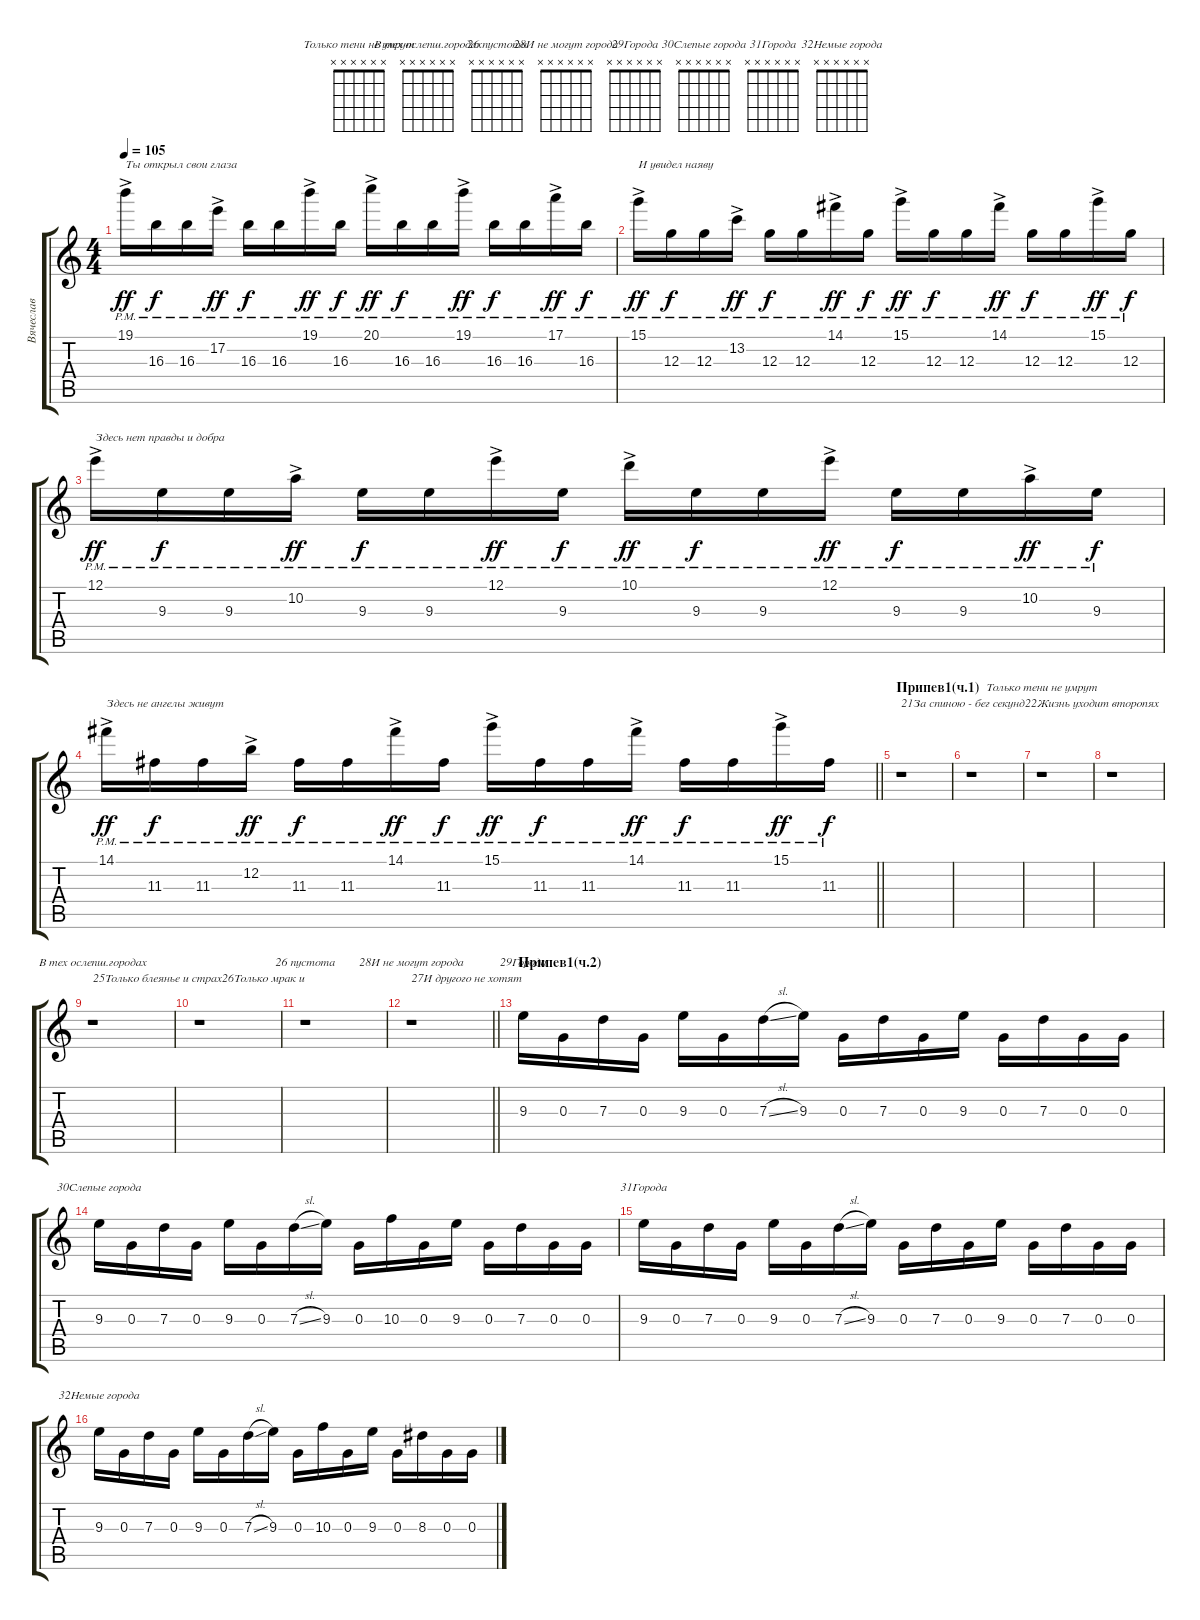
\track ("Вячеслав" "Вячеслав") {instrument distortionguitar}
\staff {score tabs}
\tuning (E4 B3 G3 D3 A2 E2) {hide}
\chord ("Только тени не умрут" x x x x x x)
\chord ("В тех ослепш.городах" x x x x x x)
\chord ("26 пустота" x x x x x x)
\chord ("28И не могут города" x x x x x x)
\chord ("29Города" x x x x x x)
\chord ("30Слепые города" x x x x x x)
\chord ("31Города" x x x x x x)
\chord ("32Немые города" x x x x x x)
\ts (4 4)
\tempo 105
\clef g2
\ks c
19.1{ac pm}.16{txt "Ты открыл свои глаза" dy ff} 16.3{pm}.16{dy f} 16.3{pm}.16 17.2{ac pm}.16{dy ff} 16.3{pm}.16{dy f} 16.3{pm}.16 19.1{ac pm}.16{dy ff} 16.3{pm}.16{dy f} 20.1{ac pm}.16{dy ff} 16.3{pm}.16{dy f} 16.3{pm}.16 19.1{ac pm}.16{dy ff} 16.3{pm}.16{dy f} 16.3{pm}.16 17.1{ac pm}.16{dy ff} 16.3{pm}.16{dy f} |
15.1{ac pm}.16{txt "И увидел наяву" dy ff} 12.3{pm}.16{dy f} 12.3{pm}.16 13.2{ac pm}.16{dy ff} 12.3{pm}.16{dy f} 12.3{pm}.16 14.1{ac pm}.16{dy ff} 12.3{pm}.16{dy f} 15.1{ac pm}.16{dy ff} 12.3{pm}.16{dy f} 12.3{pm}.16 14.1{ac pm}.16{dy ff} 12.3{pm}.16{dy f} 12.3{pm}.16 15.1{ac pm}.16{dy ff} 12.3{pm}.16{dy f} |
12.1{ac pm}.16{txt "Здесь нет правды и добра" dy ff} 9.3{pm}.16{dy f} 9.3{pm}.16 10.2{ac pm}.16{dy ff} 9.3{pm}.16{dy f} 9.3{pm}.16 12.1{ac pm}.16{dy ff} 9.3{pm}.16{dy f} 10.1{ac pm}.16{dy ff} 9.3{pm}.16{dy f} 9.3{pm}.16 12.1{ac pm}.16{dy ff} 9.3{pm}.16{dy f} 9.3{pm}.16 10.2{ac pm}.16{dy ff} 9.3{pm}.16{dy f} |
\barLineRight lightlight
14.1{ac pm}.16{txt "Здесь не ангелы живут" dy ff} 11.3{pm}.16{dy f} 11.3{pm}.16 12.2{ac pm}.16{dy ff} 11.3{pm}.16{dy f} 11.3{pm}.16 14.1{ac pm}.16{dy ff} 11.3{pm}.16{dy f} 15.1{ac pm}.16{dy ff} 11.3{pm}.16{dy f} 11.3{pm}.16 14.1{ac pm}.16{dy ff} 11.3{pm}.16{dy f} 11.3{pm}.16 15.1{ac pm}.16{dy ff} 11.3{pm}.16{dy f} |
\section ("" "Припев1(ч.1)")
r.1{txt "21За спиною - бег секунд22Жизнь уходит второпях"} |
r.1 |
r.1{ch "Только тени не умрут"} |
r.1 |
r.1{ch "В тех ослепш.городах" txt "25Только блеянье и страх26Только мрак и "} |
r.1 |
r.1{ch "26 пустота"} |
\barLineRight lightlight
r.1{ch "28И не могут города" txt "27И другого не хотят"} |
\section ("" "Припев1(ч.2)")
9.3.16{ch "29Города"} 0.3.16 7.3.16 0.3.16 9.3.16 0.3.16 7.3{sl}.16 9.3.16 0.3.16 7.3.16 0.3.16 9.3.16 0.3.16 7.3.16 0.3.16 0.3.16 |
9.3.16{ch "30Слепые города"} 0.3.16 7.3.16 0.3.16 9.3.16 0.3.16 7.3{sl}.16 9.3.16 0.3.16 10.3.16 0.3.16 9.3.16 0.3.16 7.3.16 0.3.16 0.3.16 |
9.3.16{ch "31Города"} 0.3.16 7.3.16 0.3.16 9.3.16 0.3.16 7.3{sl}.16 9.3.16 0.3.16 7.3.16 0.3.16 9.3.16 0.3.16 7.3.16 0.3.16 0.3.16 |
9.3.16{ch "32Немые города"} 0.3.16 7.3.16 0.3.16 9.3.16 0.3.16 7.3{sl}.16 9.3.16 0.3.16 10.3.16 0.3.16 9.3.16 0.3.16 8.3.16 0.3.16 0.3.16
